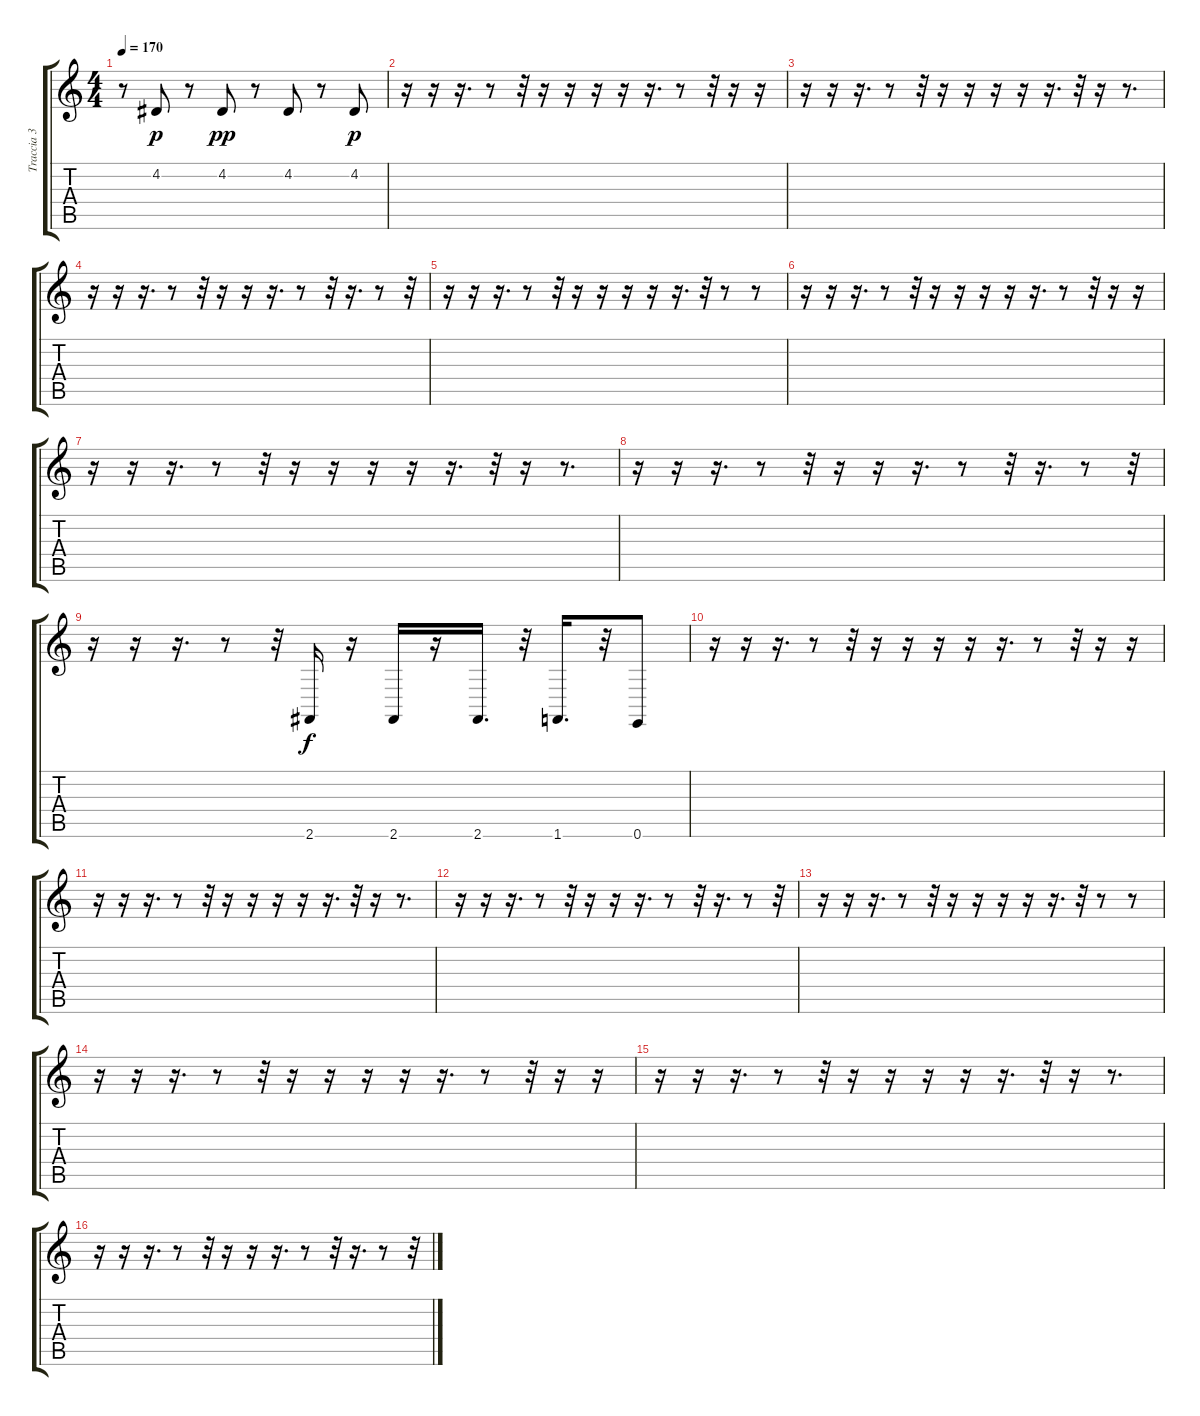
\track ("Traccia 3" "Traccia 3") {instrument lead1square}
\staff {score tabs}
\tuning (E4 B3 G3 D3 A2 E2) {hide}
\ts (4 4)
\tempo 170
\clef g2
\ks c
r.8{dy pp} 4.2.8{dy p} r.8 4.2.8{dy pp} r.8 4.2.8 r.8 4.2.8{dy p} |
r.16 r.16 r.16{d} r.8 r.32 r.16 r.16 r.16 r.16 r.16{d} r.8 r.32 r.16 r.16 |
r.16 r.16 r.16{d} r.8 r.32 r.16 r.16 r.16 r.16 r.16{d} r.32 r.16 r.8{d} |
r.16 r.16 r.16{d} r.8 r.32 r.16 r.16 r.16{d} r.8 r.32 r.16{d} r.8 r.32 |
r.16 r.16 r.16{d} r.8 r.32 r.16 r.16 r.16 r.16 r.16{d} r.32 r.8 r.8 |
r.16 r.16 r.16{d} r.8 r.32 r.16 r.16 r.16 r.16 r.16{d} r.8 r.32 r.16 r.16 |
r.16 r.16 r.16{d} r.8 r.32 r.16 r.16 r.16 r.16 r.16{d} r.32 r.16 r.8{d} |
r.16 r.16 r.16{d} r.8 r.32 r.16 r.16 r.16{d} r.8 r.32 r.16{d} r.8 r.32 |
r.16 r.16 r.16{d} r.8 r.32 2.6.16{dy f} r.16 2.6.16 r.16 2.6.16{d} r.32 1.6.16{d} r.32 0.6.8 |
r.16 r.16 r.16{d} r.8 r.32 r.16 r.16 r.16 r.16 r.16{d} r.8 r.32 r.16 r.16 |
r.16 r.16 r.16{d} r.8 r.32 r.16 r.16 r.16 r.16 r.16{d} r.32 r.16 r.8{d} |
r.16 r.16 r.16{d} r.8 r.32 r.16 r.16 r.16{d} r.8 r.32 r.16{d} r.8 r.32 |
r.16 r.16 r.16{d} r.8 r.32 r.16 r.16 r.16 r.16 r.16{d} r.32 r.8 r.8 |
r.16 r.16 r.16{d} r.8 r.32 r.16 r.16 r.16 r.16 r.16{d} r.8 r.32 r.16 r.16 |
r.16 r.16 r.16{d} r.8 r.32 r.16 r.16 r.16 r.16 r.16{d} r.32 r.16 r.8{d} |
r.16 r.16 r.16{d} r.8 r.32 r.16 r.16 r.16{d} r.8 r.32 r.16{d} r.8 r.32
